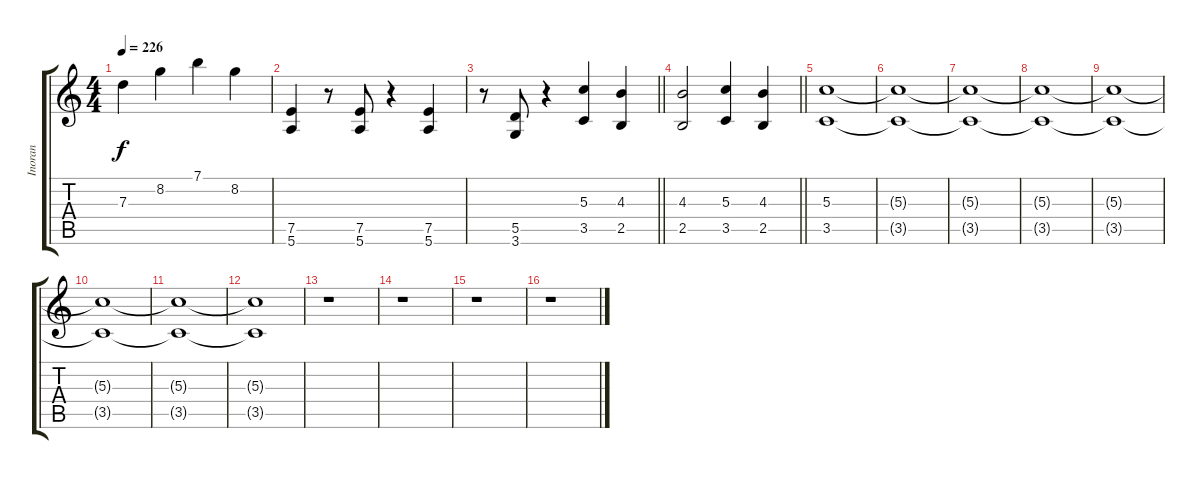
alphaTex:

\track ("Inoran" "Inoran") {instrument distortionguitar}
\staff {score tabs}
\tuning (E4 B3 G3 D3 A2 E2) {hide}
\ts (4 4)
\tempo 226
\clef g2
\ks c
7.3.4{dy f} 8.2.4 7.1.4 8.2.4 |
(7.5 5.6).4 r.8 (7.5 5.6).8 r.4 (7.5 5.6).4 |
\barLineRight lightlight
r.8 (5.5 3.6).8 r.4 (5.3 3.5).4 (4.3 2.5).4 |
\barLineRight lightlight
(4.3 2.5).2 (5.3 3.5).4 (4.3 2.5).4 |
(5.3 3.5).1 |
(5.3{t} 3.5{t}).1 |
(5.3{t} 3.5{t}).1 |
(5.3{t} 3.5{t}).1 |
(5.3{t} 3.5{t}).1 |
(5.3{t} 3.5{t}).1 |
(5.3{t} 3.5{t}).1 |
(5.3{t} 3.5{t}).1 |
r.1 |
r.1 |
r.1 |
r.1
